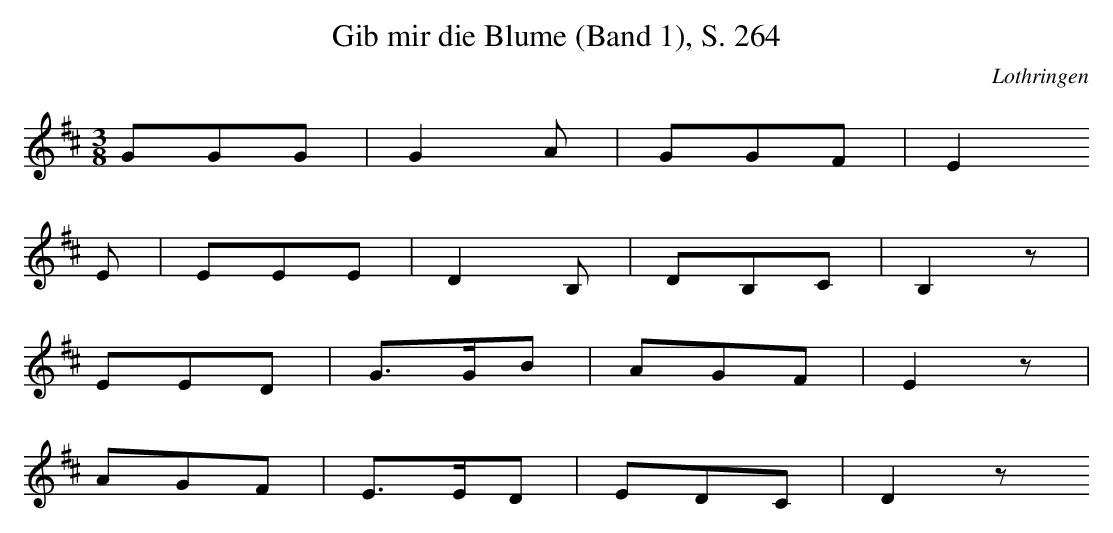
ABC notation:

X:1
T: Gib mir die Blume (Band 1), S. 264
O: Lothringen
M: 3/8
L: 1/16
K: D
G2G2G2 | G4A2 | G2G2F2 | E4
E2 | E2E2E2 | D4B,2 | D2B,2C2 | B,4z2 |
E2E2D2 | G3GB2 | A2G2F2 | E4z2 |
A2G2F2 | E3ED2 | E2D2C2 | D4z2
